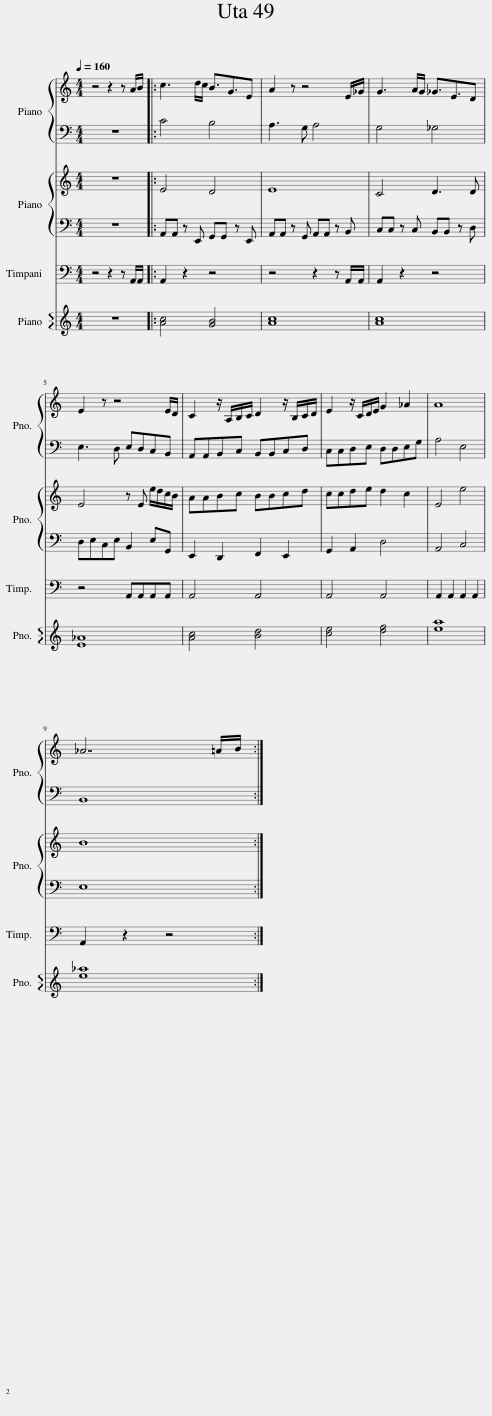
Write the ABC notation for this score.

X:1
%%score { 1 | 2 } { 3 | 4 } 5 6
L:1/8
Q:1/4=160
M:4/4
I:linebreak $
K:C
V:1 treble
V:2 bass
V:3 treble
V:4 bass
V:5 bass
V:6 treble
V:1
 z4 z2 z A/B/ |: c3 d/c/ B3/2G3/2E | A2 z z4 E/_G/ | G3 A/G/ _G3/2E3/2D |$ E2 z z4 E/D/ | %5
 C2 z/ A,/B,/C/ D2 z/ B,/C/D/ | E2 z/ C/D/E/ G2 _A2 | A8 |$ _A7 =A/B/ :| %9
V:2
 z8 |: C4 B,4 | A,3 G, A,4 | G,4 _G,4 |$ E,3 D, E,D,C,B,, | %5
 A,,A,,B,,C, B,,B,,C,D, | C,C,D,E, D,D,E,G, | A,4 E,4 |$ B,,8 :| %9
V:3
 z8 |: E4 D4 | E8 | C4 D3 D |$ E4 z E e/d/c/B/ | %5
 AABc BBcd | ccde d2 c2 | E4 e4 |$ B8 :| %9
V:4
 z8 |: A,,A,, z E,, G,,G,, z E,, | A,,A,, z G,, A,,A,, z B,, | C,C, z C, B,,B,, z D, |$ D,E,C,E, B,,2 E,G,, | %5
 E,,2 D,,2 F,,2 E,,2 | G,,2 A,,2 D,4 | A,,4 C,4 |$ E,8 :| %9
V:5
 z4 z2 z A,,/A,,/ |: A,,2 z2 z4 | z4 z2 z A,,/A,,/ | A,,2 z2 z4 |$ z4 A,,A,,A,,A,, | %5
 A,,4 A,,4 | A,,4 A,,4 | A,,2 A,,2 A,,2 A,,2 |$ A,,2 z2 z4 :| %9
V:6
 z8 |: [Ac]4 [GB]4 | [Ac]8 | [Ac]8 |$ [E_A]8 | %5
 [Ac]4 [Bd]4 | [ce]4 [df]4 | [ea]8 |$ [e_a]8 :| %9
